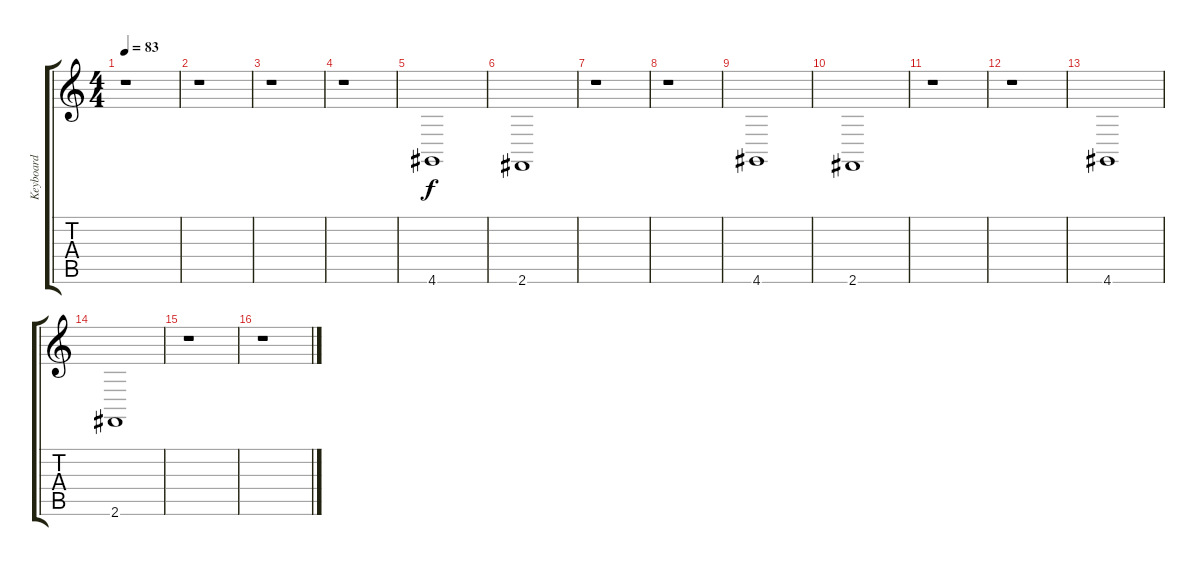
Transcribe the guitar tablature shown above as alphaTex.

\track ("Keyboard" "Keyboard") {instrument pad7halo}
\staff {score tabs}
\tuning (E4 B3 G3 D3 A2 E2) {hide}
\ts (4 4)
\tempo 83
\clef g2
\ks c
r.1{dy f} |
r.1 |
r.1 |
r.1 |
4.6.1{volume 8} |
2.6.1 |
r.1 |
r.1 |
4.6.1 |
2.6.1 |
r.1 |
r.1 |
4.6.1 |
2.6.1 |
r.1 |
r.1
